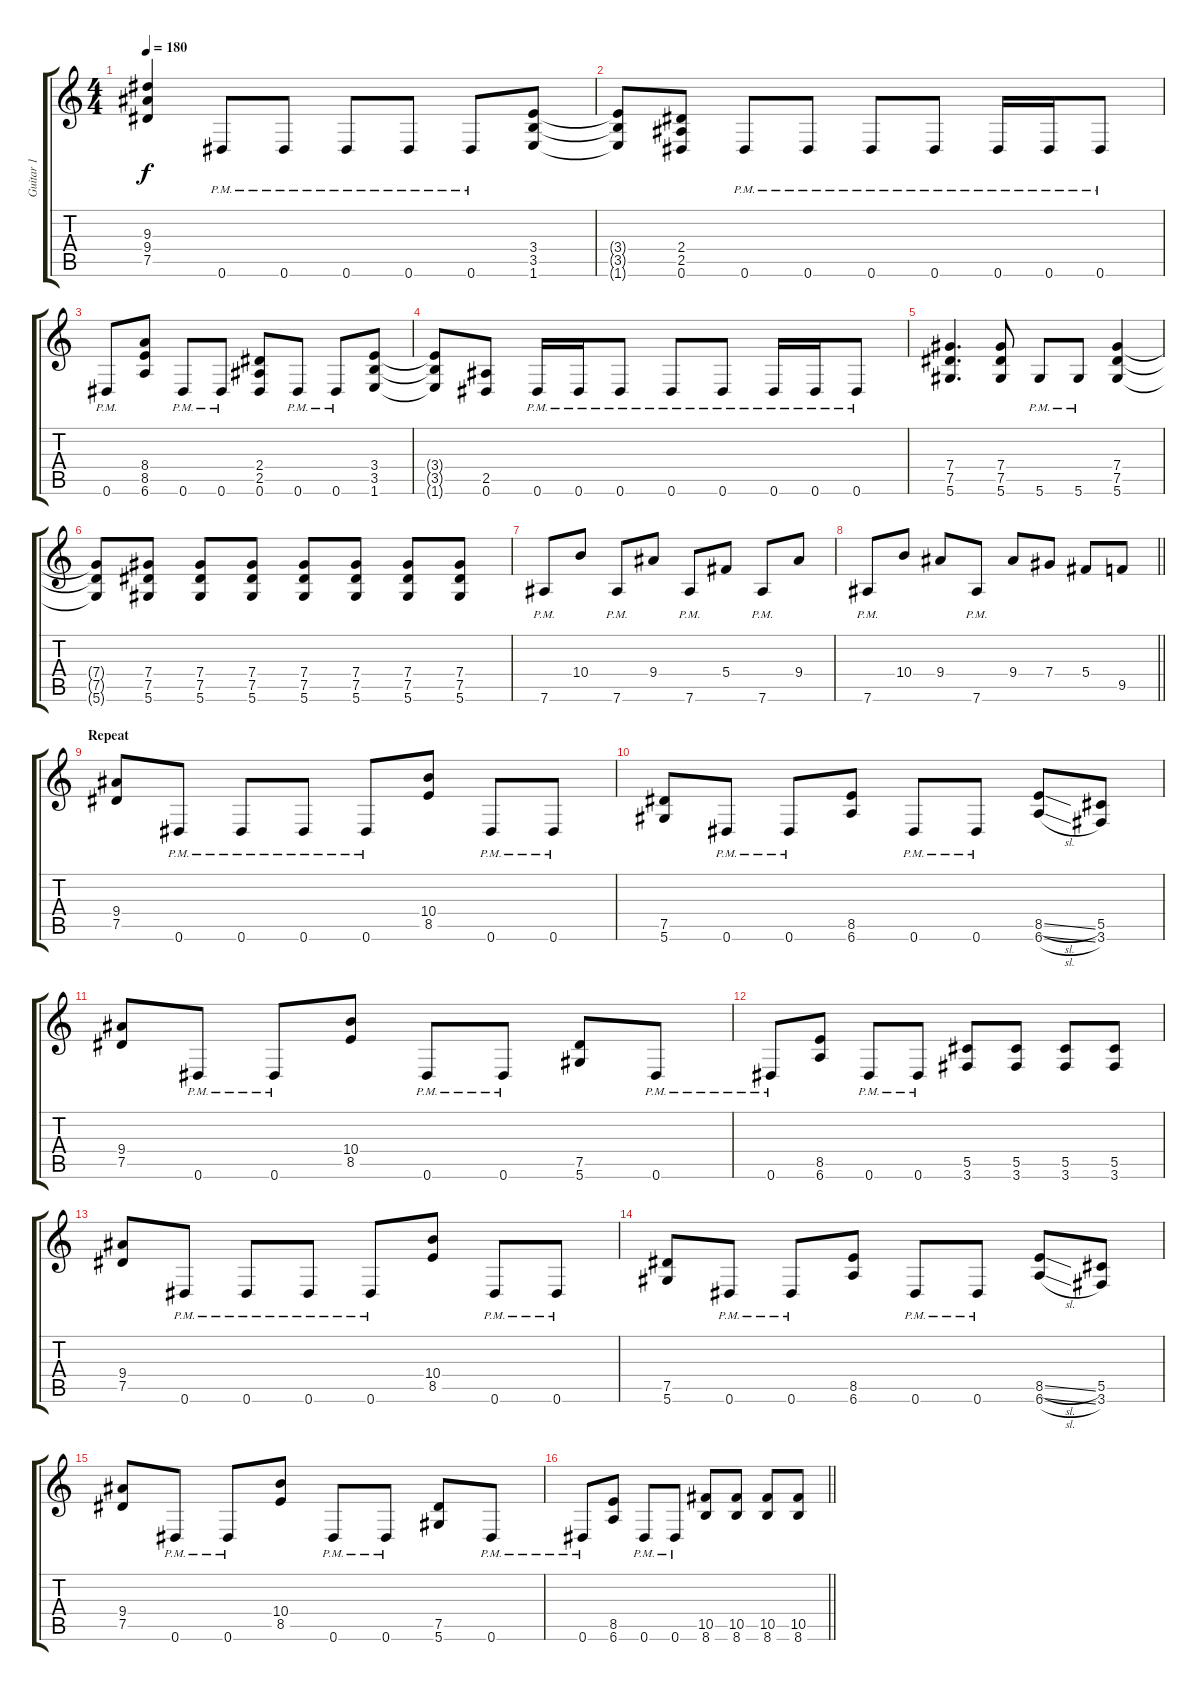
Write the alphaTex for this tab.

\track ("Guitar 1" "Guitar 1") {instrument distortionguitar}
\staff {score tabs}
\tuning (Eb4 Bb3 Gb3 Db3 Ab2 Eb2) {hide}
\ts (4 4)
\tempo 180
\clef g2
\ks c
(9.3 9.4 7.5).4{dy f} 0.6{pm}.8 0.6{pm}.8 0.6{pm}.8 0.6{pm}.8 0.6{pm}.8 (3.4 3.5 1.6).8 |
(3.4{t} 3.5{t} 1.6{t}).8 (2.4 2.5 0.6).8 0.6{pm}.8 0.6{pm}.8 0.6{pm}.8 0.6{pm}.8 0.6{pm}.16 0.6{pm}.16 0.6{pm}.8 |
0.6{pm}.8 (8.4 8.5 6.6).8 0.6{pm}.8 0.6{pm}.8 (2.4 2.5 0.6).8 0.6{pm}.8 0.6{pm}.8 (3.4 3.5 1.6).8 |
(3.4{t} 3.5{t} 1.6{t}).8 (2.5 0.6).8 0.6{pm}.16 0.6{pm}.16 0.6{pm}.8 0.6{pm}.8 0.6{pm}.8 0.6{pm}.16 0.6{pm}.16 0.6{pm}.8 |
(7.4 7.5 5.6).4{d} (7.4 7.5 5.6).8 5.6{pm}.8 5.6{pm}.8 (7.4 7.5 5.6).4 |
(7.4{t} 7.5{t} 5.6{t}).8 (7.4 7.5 5.6).8 (7.4 7.5 5.6).8 (7.4 7.5 5.6).8 (7.4 7.5 5.6).8 (7.4 7.5 5.6).8 (7.4 7.5 5.6).8 (7.4 7.5 5.6).8 |
7.6{pm}.8 10.4.8 7.6{pm}.8 9.4.8 7.6{pm}.8 5.4.8 7.6{pm}.8 9.4.8 |
\barLineRight lightlight
7.6{pm}.8 10.4.8 9.4.8 7.6{pm}.8 9.4.8 7.4.8 5.4.8 9.5.8 |
\section ("" "Repeat")
(9.4 7.5).8 0.6{pm}.8 0.6{pm}.8 0.6{pm}.8 0.6{pm}.8 (10.4 8.5).8 0.6{pm}.8 0.6{pm}.8 |
(7.5 5.6).8 0.6{pm}.8 0.6{pm}.8 (8.5 6.6).8 0.6{pm}.8 0.6{pm}.8 (8.5{sl} 6.6{sl}).8 (5.5 3.6).8 |
(9.4 7.5).8 0.6{pm}.8 0.6{pm}.8 (10.4 8.5).8 0.6{pm}.8 0.6{pm}.8 (7.5 5.6).8 0.6{pm}.8 |
0.6{pm}.8 (8.5 6.6).8 0.6{pm}.8 0.6{pm}.8 (5.5 3.6).8 (5.5 3.6).8 (5.5 3.6).8 (5.5 3.6).8 |
(9.4 7.5).8 0.6{pm}.8 0.6{pm}.8 0.6{pm}.8 0.6{pm}.8 (10.4 8.5).8 0.6{pm}.8 0.6{pm}.8 |
(7.5 5.6).8 0.6{pm}.8 0.6{pm}.8 (8.5 6.6).8 0.6{pm}.8 0.6{pm}.8 (8.5{sl} 6.6{sl}).8 (5.5 3.6).8 |
(9.4 7.5).8 0.6{pm}.8 0.6{pm}.8 (10.4 8.5).8 0.6{pm}.8 0.6{pm}.8 (7.5 5.6).8 0.6{pm}.8 |
\barLineRight lightlight
0.6{pm}.8 (8.5 6.6).8 0.6{pm}.8 0.6{pm}.8 (10.5 8.6).8 (10.5 8.6).8 (10.5 8.6).8 (10.5 8.6).8
